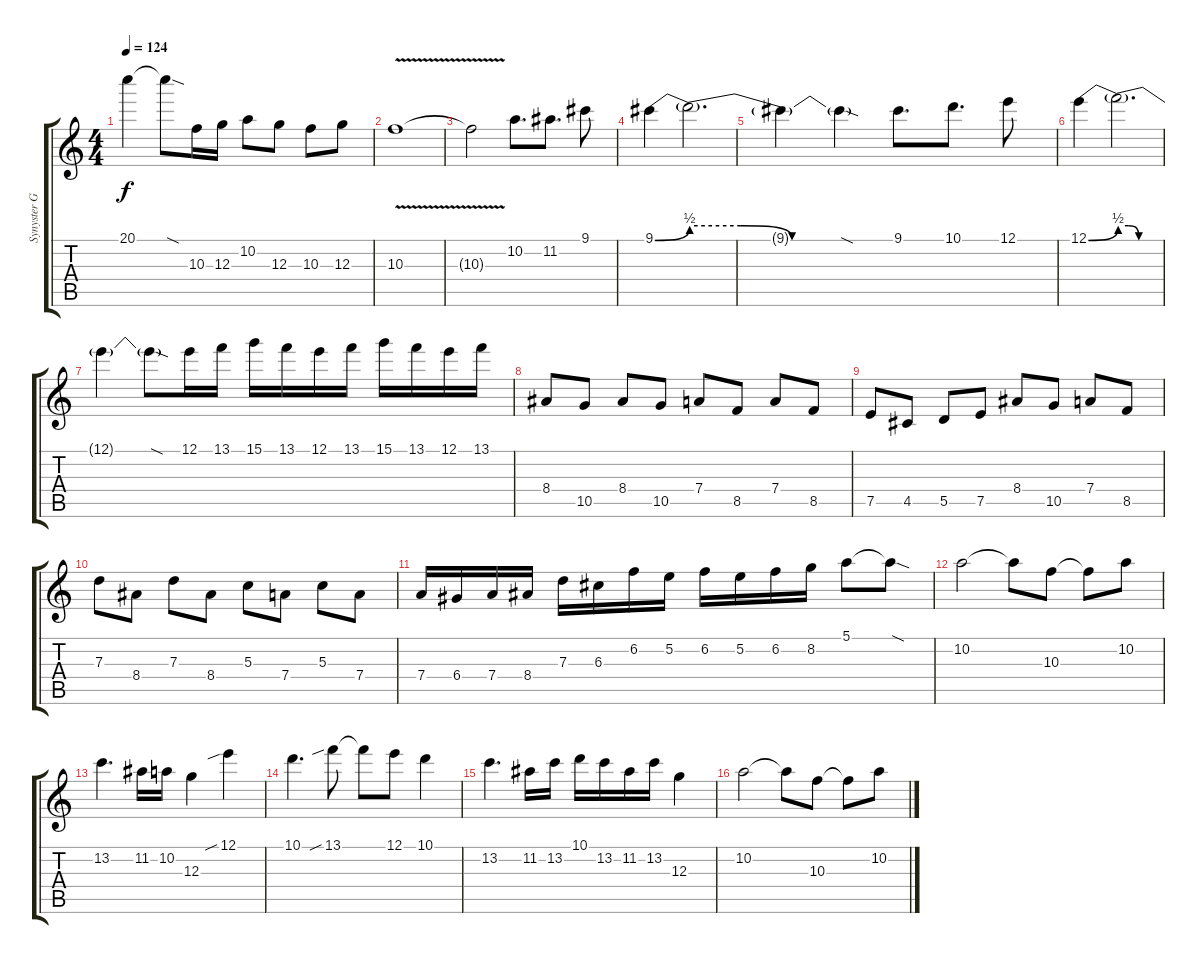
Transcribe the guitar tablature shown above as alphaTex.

\track ("Synyster Gates" "Synyster G") {instrument distortionguitar}
\staff {score tabs}
\tuning (E4 B3 G3 D3 A2 D2) {hide}
\ts (4 4)
\tempo 124
\clef g2
\ks c
20.1{t}.4{dy f} 20.1{sod t}.8 10.3.16 12.3.16 10.2.8 12.3.8 10.3.8 12.3.8 |
10.3{v}.1 |
10.3{t}.2 10.2.8{d} 11.2.8{d} 9.1.8 |
9.1{be (bend 0 0 60 2)}.4 9.1{be (custom 0 2 15 2 30 0 60 0) t}.2{d} |
9.1{t}.4 9.1{sod t}.4 9.1.8{d} 10.1.8{d} 12.1.8 |
12.1{be (bend 0 0 60 2)}.4 12.1{be (custom 0 2 15 2 30 0 60 0) t}.2{d} |
12.1{t}.4 12.1{sod t}.8 12.1.16 13.1.16 15.1.16 13.1.16 12.1.16 13.1.16 15.1.16 13.1.16 12.1.16 13.1.16 |
8.4.8 10.5.8 8.4.8 10.5.8 7.4.8 8.5.8 7.4.8 8.5.8 |
7.5.8 4.5.8 5.5.8 7.5.8 8.4.8 10.5.8 7.4.8 8.5.8 |
7.3.8 8.4.8 7.3.8 8.4.8 5.3.8 7.4.8 5.3.8 7.4.8 |
7.4.16 6.4.16 7.4.16 8.4.16 7.3.16 6.3.16 6.2.16 5.2.16 6.2.16 5.2.16 6.2.16 8.2.16 5.1.8 5.1{sod t}.8 |
10.2.2 10.2{t}.8 10.3.8 10.3{t}.8 10.2.8 |
13.2.4{d} 11.2.16 10.2.16 12.3.4 12.1{sib}.4 |
10.1.4{d} 13.1{sib}.8 13.1{t}.8 12.1.8 10.1.4 |
13.2.4{d} 11.2.16 13.2.16 10.1.16 13.2.16 11.2.16 13.2.16 12.3.4 |
10.2.2 10.2{t}.8 10.3.8 10.3{t}.8 10.2.8
